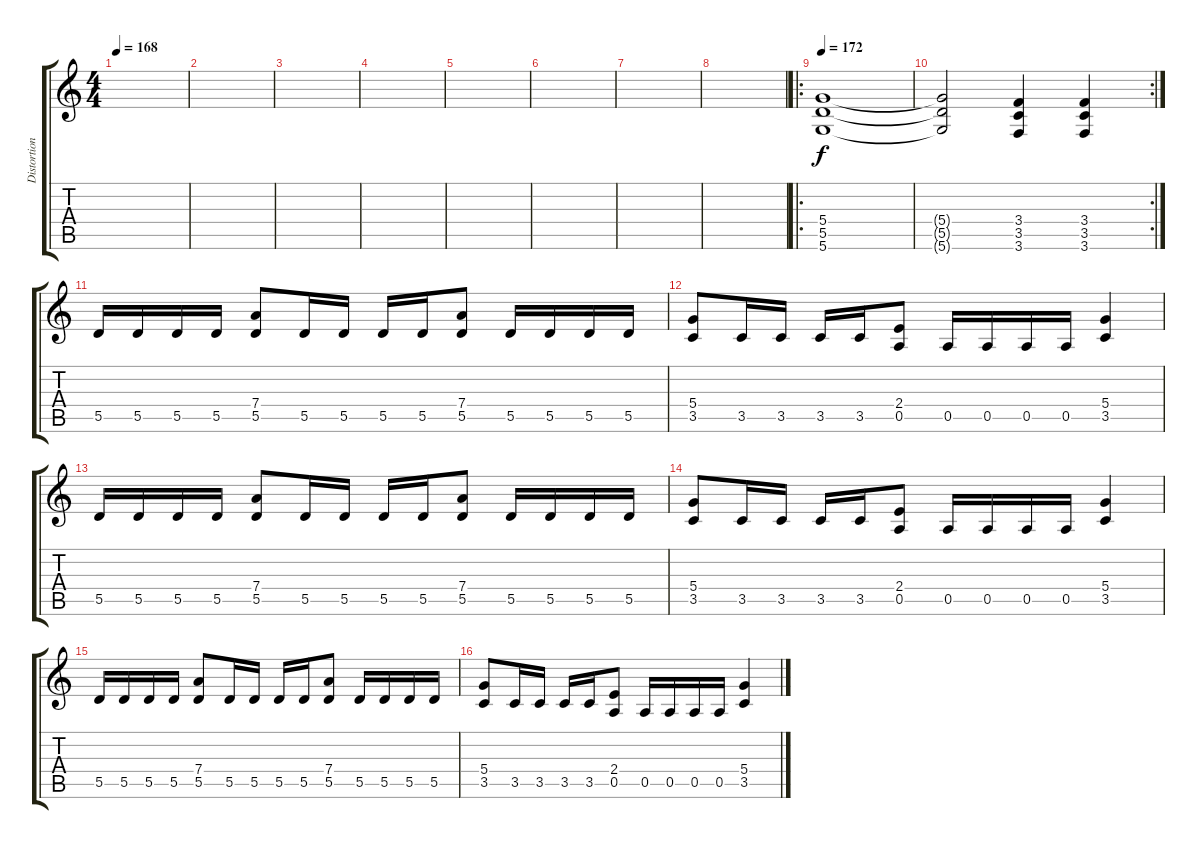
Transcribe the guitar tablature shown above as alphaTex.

\track ("Distortion Guitar 2" "Distortion") {instrument distortionguitar}
\staff {score tabs}
\tuning (E4 B3 G3 D3 A2 D2) {hide}
\ts (4 4)
\tempo 168
\clef g2
\ks c
|
|
|
|
|
|
|
|
\ro
\tempo 172
(5.4 5.5 5.6).1 |
\rc 2
(5.4{t} 5.5{t} 5.6{t}).2 (3.4 3.5 3.6).4 (3.4 3.5 3.6).4 |
5.5.16 5.5.16 5.5.16 5.5.16 (7.4 5.5).8 5.5.16 5.5.16 5.5.16 5.5.16 (7.4 5.5).8 5.5.16 5.5.16 5.5.16 5.5.16 |
(5.4 3.5).8 3.5.16 3.5.16 3.5.16 3.5.16 (2.4 0.5).8 0.5.16 0.5.16 0.5.16 0.5.16 (5.4 3.5).4 |
5.5.16 5.5.16 5.5.16 5.5.16 (7.4 5.5).8 5.5.16 5.5.16 5.5.16 5.5.16 (7.4 5.5).8 5.5.16 5.5.16 5.5.16 5.5.16 |
(5.4 3.5).8 3.5.16 3.5.16 3.5.16 3.5.16 (2.4 0.5).8 0.5.16 0.5.16 0.5.16 0.5.16 (5.4 3.5).4 |
5.5.16 5.5.16 5.5.16 5.5.16 (7.4 5.5).8 5.5.16 5.5.16 5.5.16 5.5.16 (7.4 5.5).8 5.5.16 5.5.16 5.5.16 5.5.16 |
(5.4 3.5).8 3.5.16 3.5.16 3.5.16 3.5.16 (2.4 0.5).8 0.5.16 0.5.16 0.5.16 0.5.16 (5.4 3.5).4
